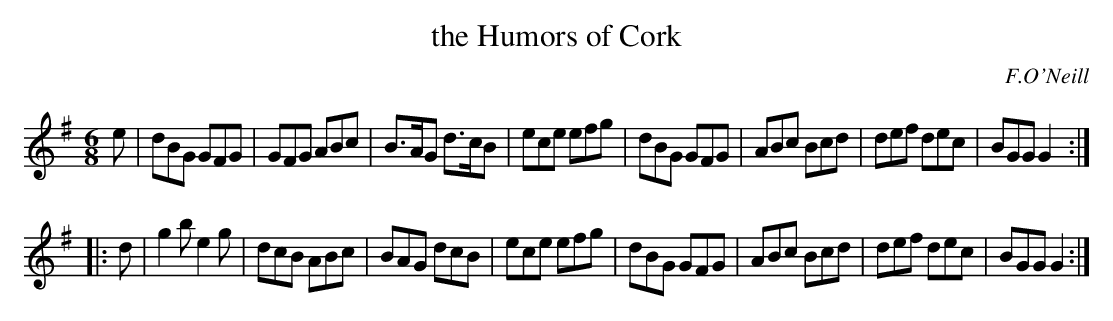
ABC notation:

X:1
T: the Humors of Cork
O: F.O'Neill
M: 6/8
L: 1/8
K: G
e |\
dBG GFG | GFG ABc | B>AG d>cB | ece efg |\
dBG GFG | ABc Bcd | def  dec  | BGG G2 :|
|: d |\
g2b e2g | dcB ABc | BAG dcB | ece efg |\
dBG GFG | ABc Bcd | def dec | BGG G2 :|
